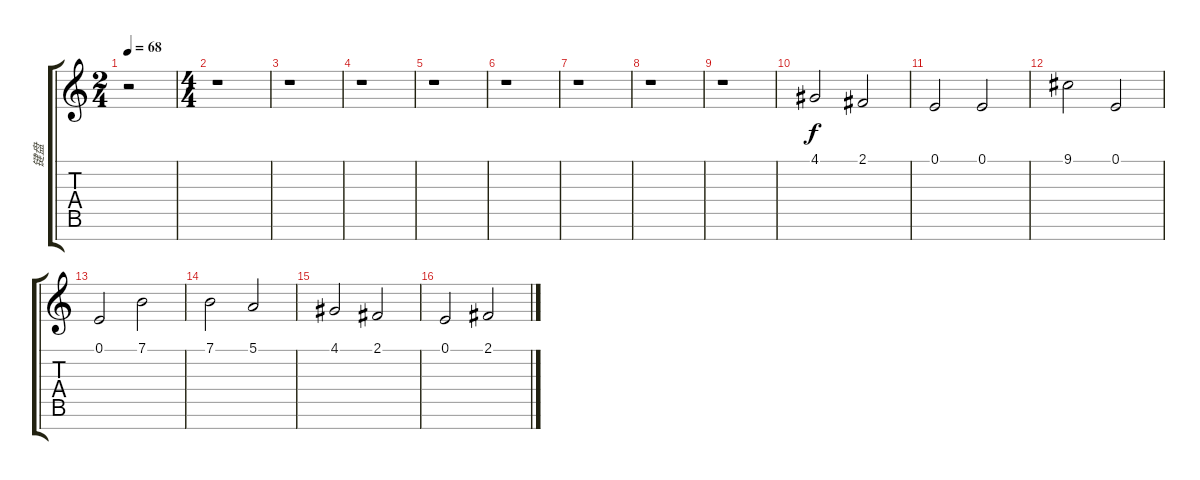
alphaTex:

\track ("键盘" "键盘") {instrument synthstrings1}
\staff {score tabs}
\tuning (E4 B3 G3 D3 A2 E2 B1) {hide}
\ts (2 4)
\tempo 68
\clef g2
\ks c
r.2{dy f instrument synthstrings1} |
\ts (4 4)
r.1 |
r.1 |
r.1 |
r.1 |
r.1 |
r.1 |
r.1 |
r.1 |
4.1.2 2.1.2 |
0.1.2 0.1.2 |
9.1.2 0.1.2 |
0.1.2 7.1.2 |
7.1.2 5.1.2 |
4.1.2 2.1.2 |
0.1.2 2.1.2
